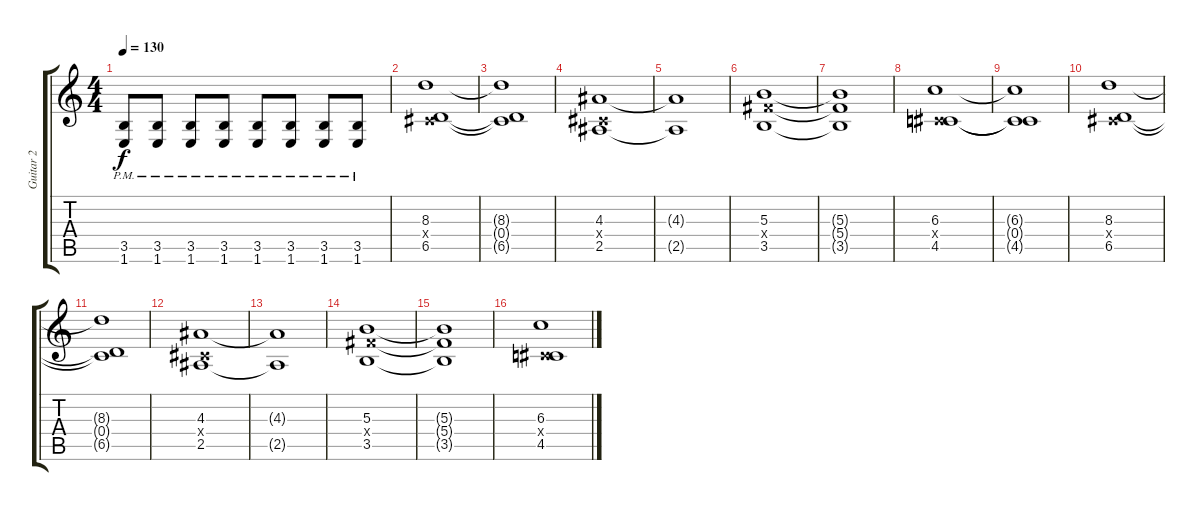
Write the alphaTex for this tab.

\track ("Guitar 2" "Guitar 2") {instrument overdrivenguitar}
\staff {score tabs}
\tuning (Eb4 Bb3 Gb3 Db3 Ab2 Eb2) {hide}
\ts (4 4)
\tempo 130
\clef g2
\ks c
(3.5{pm} 1.6{pm}).8{dy f} (3.5{pm} 1.6{pm}).8 (3.5{pm} 1.6{pm}).8 (3.5{pm} 1.6{pm}).8 (3.5{pm} 1.6{pm}).8 (3.5{pm} 1.6{pm}).8 (3.5{pm} 1.6{pm}).8 (3.5{pm} 1.6{pm}).8 |
(8.3 0.4{x} 6.5).1 |
(8.3{t} 0.4{t} 6.5{t}).1 |
(4.3 0.4{x} 2.5).1 |
(4.3{t} 2.5{t}).1 |
(5.3 5.4{x} 3.5).1 |
(5.3{t} 5.4{t} 3.5{t}).1 |
(6.3 0.4{x} 4.5).1 |
(6.3{t} 0.4{t} 4.5{t}).1 |
(8.3 0.4{x} 6.5).1 |
(8.3{t} 0.4{t} 6.5{t}).1 |
(4.3 0.4{x} 2.5).1 |
(4.3{t} 2.5{t}).1 |
(5.3 5.4{x} 3.5).1 |
(5.3{t} 5.4{t} 3.5{t}).1 |
(6.3 0.4{x} 4.5).1
